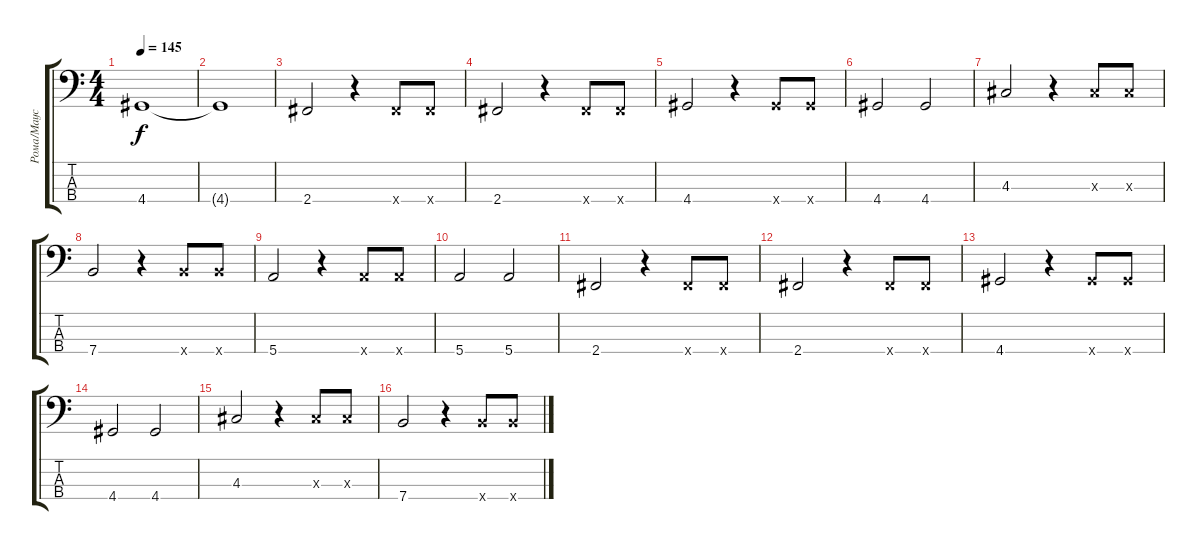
\track ("Рома/Маус" "Рома/Маус") {instrument electricbassfinger}
\staff {score tabs}
\tuning (G2 D2 A1 E1) {hide}
\ts (4 4)
\tempo 145
\clef f4
\ks c
4.4.1{dy f} |
4.4{t}.1 |
2.4.2 r.4 2.4{x}.8 2.4{x}.8 |
2.4.2 r.4 2.4{x}.8 2.4{x}.8 |
4.4.2 r.4 4.4{x}.8 4.4{x}.8 |
4.4.2 4.4.2 |
4.3.2 r.4 4.3{x}.8 4.3{x}.8 |
7.4.2 r.4 7.4{x}.8 7.4{x}.8 |
5.4.2 r.4 5.4{x}.8 5.4{x}.8 |
5.4.2 5.4.2 |
2.4.2 r.4 2.4{x}.8 2.4{x}.8 |
2.4.2 r.4 2.4{x}.8 2.4{x}.8 |
4.4.2 r.4 4.4{x}.8 4.4{x}.8 |
4.4.2 4.4.2 |
4.3.2 r.4 4.3{x}.8 4.3{x}.8 |
7.4.2 r.4 7.4{x}.8 7.4{x}.8
